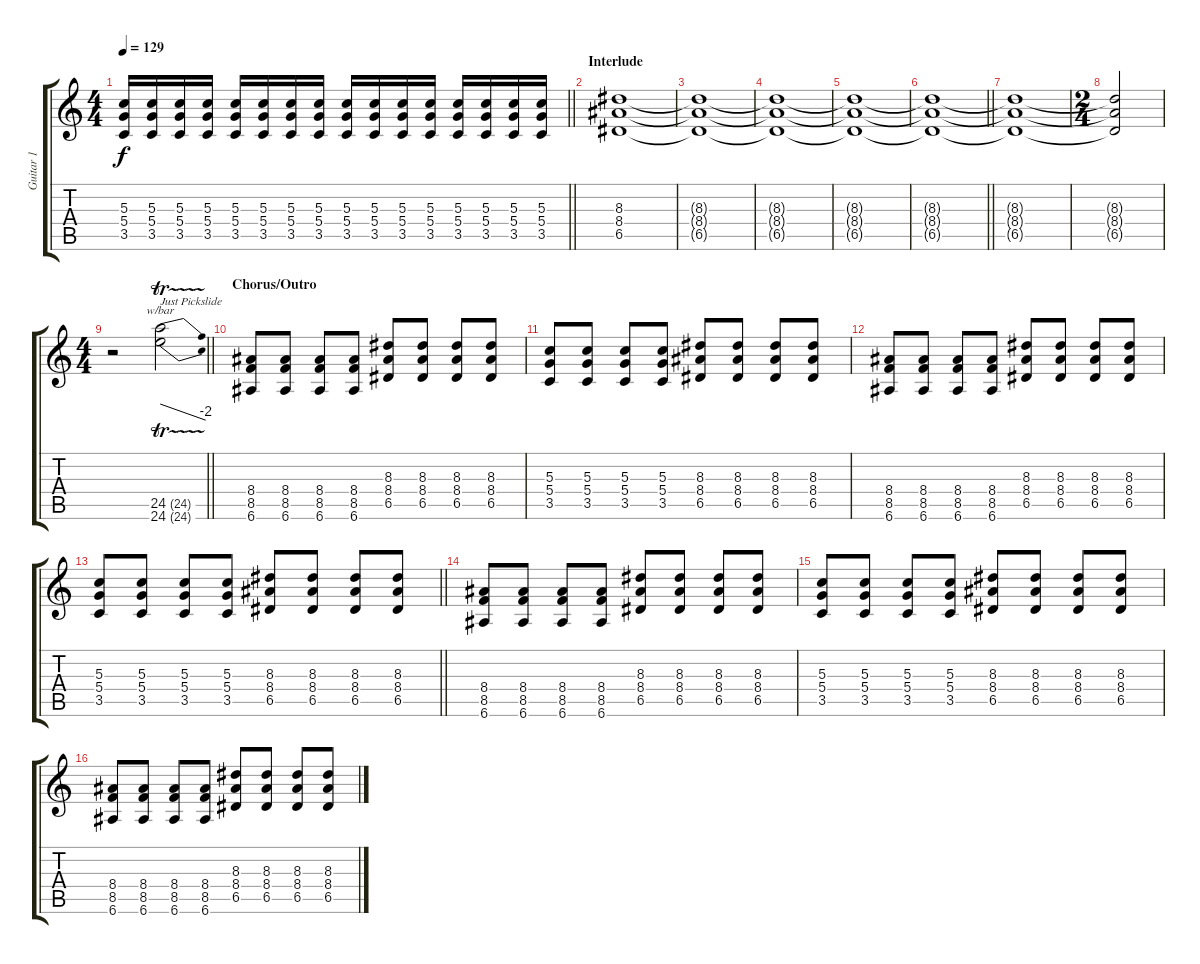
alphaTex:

\track ("Guitar 1" "Guitar 1") {instrument overdrivenguitar}
\staff {score tabs}
\tuning (E4 B3 G3 D3 A2 E2) {hide}
\ts (4 4)
\tempo 129
\clef g2
\barLineRight lightlight
\ks c
(5.3 5.4 3.5).16{dy f} (5.3 5.4 3.5).16 (5.3 5.4 3.5).16 (5.3 5.4 3.5).16 (5.3 5.4 3.5).16 (5.3 5.4 3.5).16 (5.3 5.4 3.5).16 (5.3 5.4 3.5).16 (5.3 5.4 3.5).16 (5.3 5.4 3.5).16 (5.3 5.4 3.5).16 (5.3 5.4 3.5).16 (5.3 5.4 3.5).16 (5.3 5.4 3.5).16 (5.3 5.4 3.5).16 (5.3 5.4 3.5).16 |
\section ("" "Interlude")
(8.3 8.4 6.5).1 |
(8.3{t} 8.4{t} 6.5{t}).1 |
(8.3{t} 8.4{t} 6.5{t}).1 |
(8.3{t} 8.4{t} 6.5{t}).1 |
\barLineRight lightlight
(8.3{t} 8.4{t} 6.5{t}).1 |
(8.3{t} 8.4{t} 6.5{t}).1 |
\ts (2 4)
(8.3{t} 8.4{t} 6.5{t}).2 |
\ts (4 4)
\barLineRight lightlight
r.2 (24.5{tr (24 16)} 24.6{tr (24 16)}).2{tbe (dive default 0 0 60 -8) txt "Just Pickslide"} |
\section ("" "Chorus/Outro")
(8.4 8.5 6.6).8 (8.4 8.5 6.6).8 (8.4 8.5 6.6).8 (8.4 8.5 6.6).8 (8.3 8.4 6.5).8 (8.3 8.4 6.5).8 (8.3 8.4 6.5).8 (8.3 8.4 6.5).8 |
(5.3 5.4 3.5).8 (5.3 5.4 3.5).8 (5.3 5.4 3.5).8 (5.3 5.4 3.5).8 (8.3 8.4 6.5).8 (8.3 8.4 6.5).8 (8.3 8.4 6.5).8 (8.3 8.4 6.5).8 |
(8.4 8.5 6.6).8 (8.4 8.5 6.6).8 (8.4 8.5 6.6).8 (8.4 8.5 6.6).8 (8.3 8.4 6.5).8 (8.3 8.4 6.5).8 (8.3 8.4 6.5).8 (8.3 8.4 6.5).8 |
\barLineRight lightlight
(5.3 5.4 3.5).8 (5.3 5.4 3.5).8 (5.3 5.4 3.5).8 (5.3 5.4 3.5).8 (8.3 8.4 6.5).8 (8.3 8.4 6.5).8 (8.3 8.4 6.5).8 (8.3 8.4 6.5).8 |
(8.4 8.5 6.6).8 (8.4 8.5 6.6).8 (8.4 8.5 6.6).8 (8.4 8.5 6.6).8 (8.3 8.4 6.5).8 (8.3 8.4 6.5).8 (8.3 8.4 6.5).8 (8.3 8.4 6.5).8 |
(5.3 5.4 3.5).8 (5.3 5.4 3.5).8 (5.3 5.4 3.5).8 (5.3 5.4 3.5).8 (8.3 8.4 6.5).8 (8.3 8.4 6.5).8 (8.3 8.4 6.5).8 (8.3 8.4 6.5).8 |
(8.4 8.5 6.6).8 (8.4 8.5 6.6).8 (8.4 8.5 6.6).8 (8.4 8.5 6.6).8 (8.3 8.4 6.5).8 (8.3 8.4 6.5).8 (8.3 8.4 6.5).8 (8.3 8.4 6.5).8
